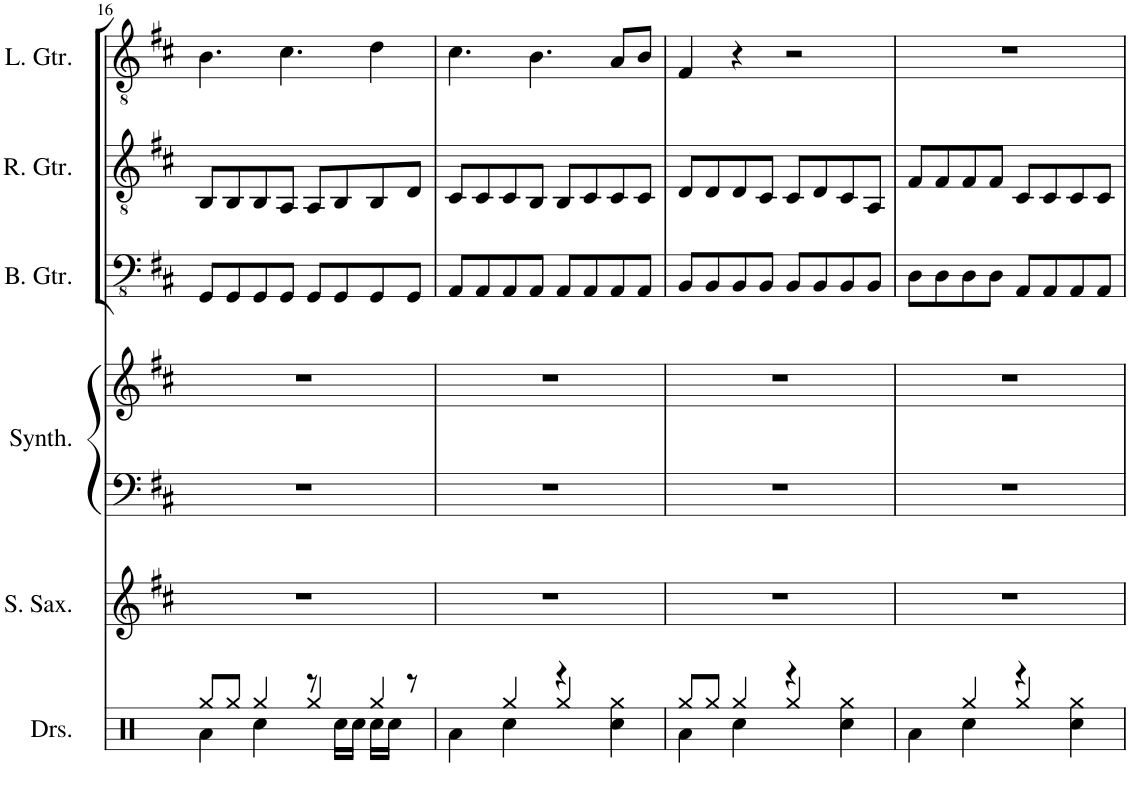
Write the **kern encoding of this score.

**kern	**kern	**kern	**kern	**kern	**kern	**kern
*part6	*part5	*part4	*part4	*part3	*part2	*part1
*staff7	*staff6	*staff5	*staff4	*staff3	*staff2	*staff1
*I"Drumset	*I"Soprano Saxophone	*I"Brightness Synthesiser	*	*I"Bass Guitar	*I"Rhythm Guitar	*I"Lead Guitar
*I'Drs.	*I'S. Sax.	*I'Synth.	*	*I'B. Gtr.	*I'R. Gtr.	*I'L. Gtr.
!!LO:PB:g=z
*clefX	*clefG2	*clefF4	*clefG2	*clefFv4	*clefGv2	*clefGv2
*	*ITrd1c2	*	*	*	*	*
*k[]	*k[f#c#]	*k[f#c#]	*k[f#c#]	*k[f#c#]	*k[f#c#]	*k[f#c#]
*M4/4	*M4/4	*M4/4	*M4/4	*M4/4	*M4/4	*M4/4
=16	=16	=16	=16	=16	=16	=16
*^	*	*	*	*	*	*
4Ra\	8Rgg/L	1r	1r	1r	8GGG/L	8BB/L	4.B\
.	8Rgg/J	.	.	.	8GGG/	8BB/	.
4Rcc\	4Rgg/	.	.	.	8GGG/	8BB/	.
.	.	.	.	.	8GGG/J	8AA/J	4.c#\
8r	4Rgg/	.	.	.	8GGG/L	8AA/L	.
16Rcc\LL	.	.	.	.	8GGG/	8BB/	.
16Rcc\JJ	.	.	.	.	.	.	.
16Rcc\LL	4Rgg/	.	.	.	8GGG/	8BB/	4d\
16Rcc\JJ	.	.	.	.	.	.	.
8r	.	.	.	.	8GGG/J	8D/J	.
=17	=17	=17	=17	=17	=17	=17	=17
4Ra\	4ryy	1r	1r	1r	8AAA/L	8C#/L	4.c#\
.	.	.	.	.	8AAA/	8C#/	.
4Rcc\	4Rgg/	.	.	.	8AAA/	8C#/	.
.	.	.	.	.	8AAA/J	8BB/J	4.B\
4r	4Rgg/	.	.	.	8AAA/L	8BB/L	.
.	.	.	.	.	8AAA/	8C#/	.
4Rcc\	4Rgg\	.	.	.	8AAA/	8C#/	8A/L
.	.	.	.	.	8AAA/J	8C#/J	8B/J
=18	=18	=18	=18	=18	=18	=18	=18
4Ra\	8Rgg/L	1r	1r	1r	8BBB/L	8D/L	4F#/
.	8Rgg/J	.	.	.	8BBB/	8D/	.
4Rcc\	4Rgg/	.	.	.	8BBB/	8D/	4r
.	.	.	.	.	8BBB/J	8C#/J	.
4r	4Rgg/	.	.	.	8BBB/L	8C#/L	2r
.	.	.	.	.	8BBB/	8D/	.
4Rcc\	4Rgg\	.	.	.	8BBB/	8C#/	.
.	.	.	.	.	8BBB/J	8AA/J	.
=19	=19	=19	=19	=19	=19	=19	=19
4Ra\	4ryy	1r	1r	1r	8DD\L	8F#/L	1r
.	.	.	.	.	8DD\	8F#/	.
4Rcc\	4Rgg/	.	.	.	8DD\	8F#/	.
.	.	.	.	.	8DD\J	8F#/J	.
4r	4Rgg/	.	.	.	8AAA/L	8C#/L	.
.	.	.	.	.	8AAA/	8C#/	.
4Rcc\	4Rgg\	.	.	.	8AAA/	8C#/	.
.	.	.	.	.	8AAA/J	8C#/J	.
*v	*v	*	*	*	*	*	*
=	=	=	=	=	=	=
*-	*-	*-	*-	*-	*-	*-
